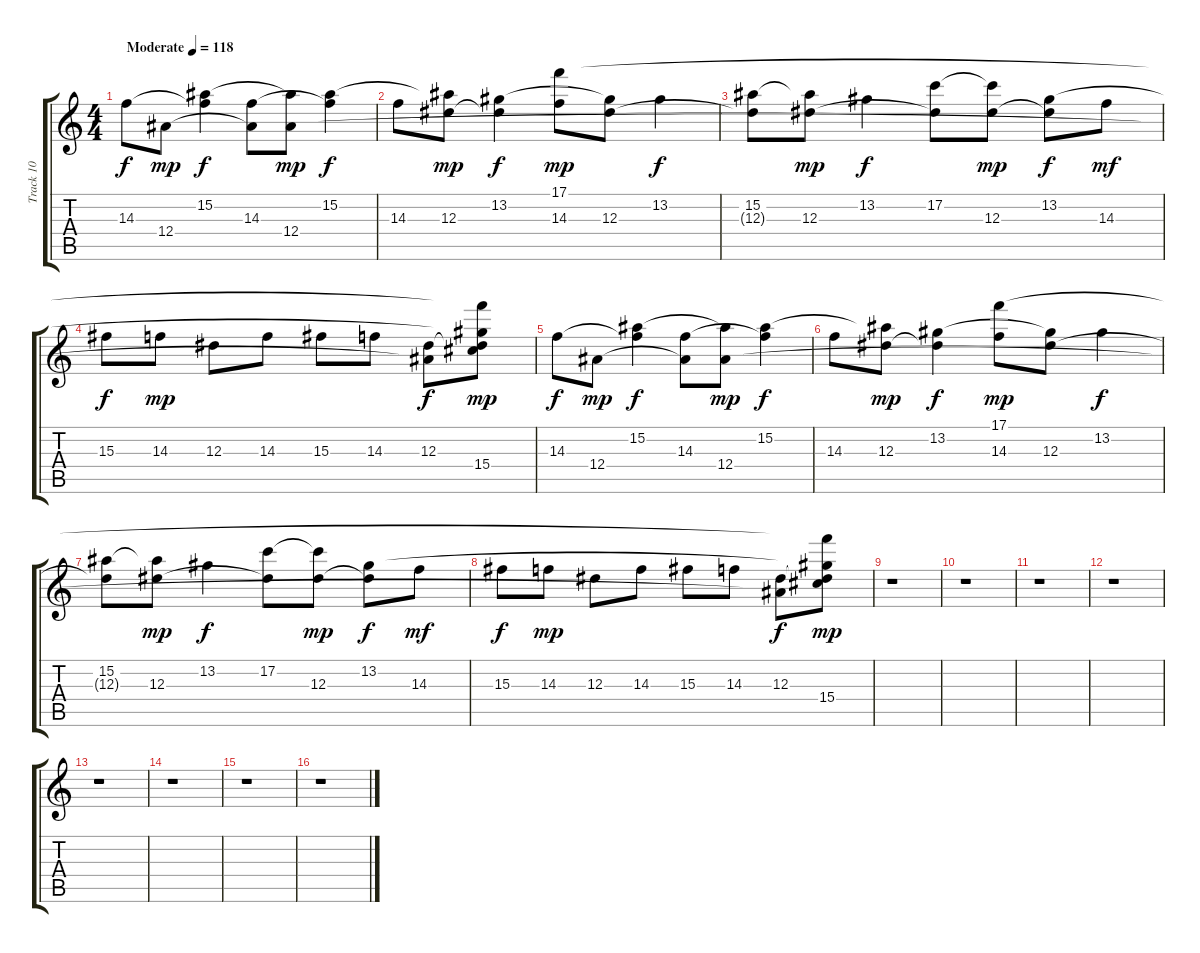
\track ("Track 10" "Track 10") {instrument brightacousticpiano}
\staff {score tabs}
\tuning (C5 G4 Eb4 Bb3 F3 Bb2) {hide}
\ts (4 4)
\tempo (118 "Moderate")
\clef g2
\ks c
14.3.8{dy f instrument brightacousticpiano} 12.4.8{dy mp} (15.2 14.3{t}).4{dy f} (14.3 12.4{t}).8 (15.2{t} 12.4).8{dy mp} (15.2 14.3{t}).4{dy f} |
14.3.8 (15.2{t} 12.3).8{dy mp} (13.2 12.3{t}).4{dy f} (17.1 14.3).8{dy mp} (13.2{t} 12.3).8 13.2.4{dy f} |
(15.2 12.3{t}).8 (15.2{t} 12.3).8{dy mp} 13.2.4{dy f} (17.2 12.3{t}).8 (17.2{t} 12.3).8{dy mp} (13.2 12.3{t}).8{dy f} 14.3.8{dy mf} |
15.3.8{dy f} 14.3.8{dy mp} 12.3.8 14.3.8 15.3.8 14.3.8 (12.3 12.4{t}).8{dy f} (17.1{t} 13.2{t} 12.3{t} 15.4).8{dy mp} |
14.3.8{dy f} 12.4.8{dy mp} (15.2 14.3{t}).4{dy f} (14.3 12.4{t}).8 (15.2{t} 12.4).8{dy mp} (15.2 14.3{t}).4{dy f} |
14.3.8 (15.2{t} 12.3).8{dy mp} (13.2 12.3{t}).4{dy f} (17.1 14.3).8{dy mp} (13.2{t} 12.3).8 13.2.4{dy f} |
(15.2 12.3{t}).8 (15.2{t} 12.3).8{dy mp} 13.2.4{dy f} (17.2 12.3{t}).8 (17.2{t} 12.3).8{dy mp} (13.2 12.3{t}).8{dy f} 14.3.8{dy mf} |
15.3.8{dy f} 14.3.8{dy mp} 12.3.8 14.3.8 15.3.8 14.3.8 (12.3 12.4{t}).8{dy f} (17.1{t} 13.2{t} 12.3{t} 15.4).8{dy mp} |
r.1 |
r.1 |
r.1 |
r.1 |
r.1 |
r.1 |
r.1 |
r.1
